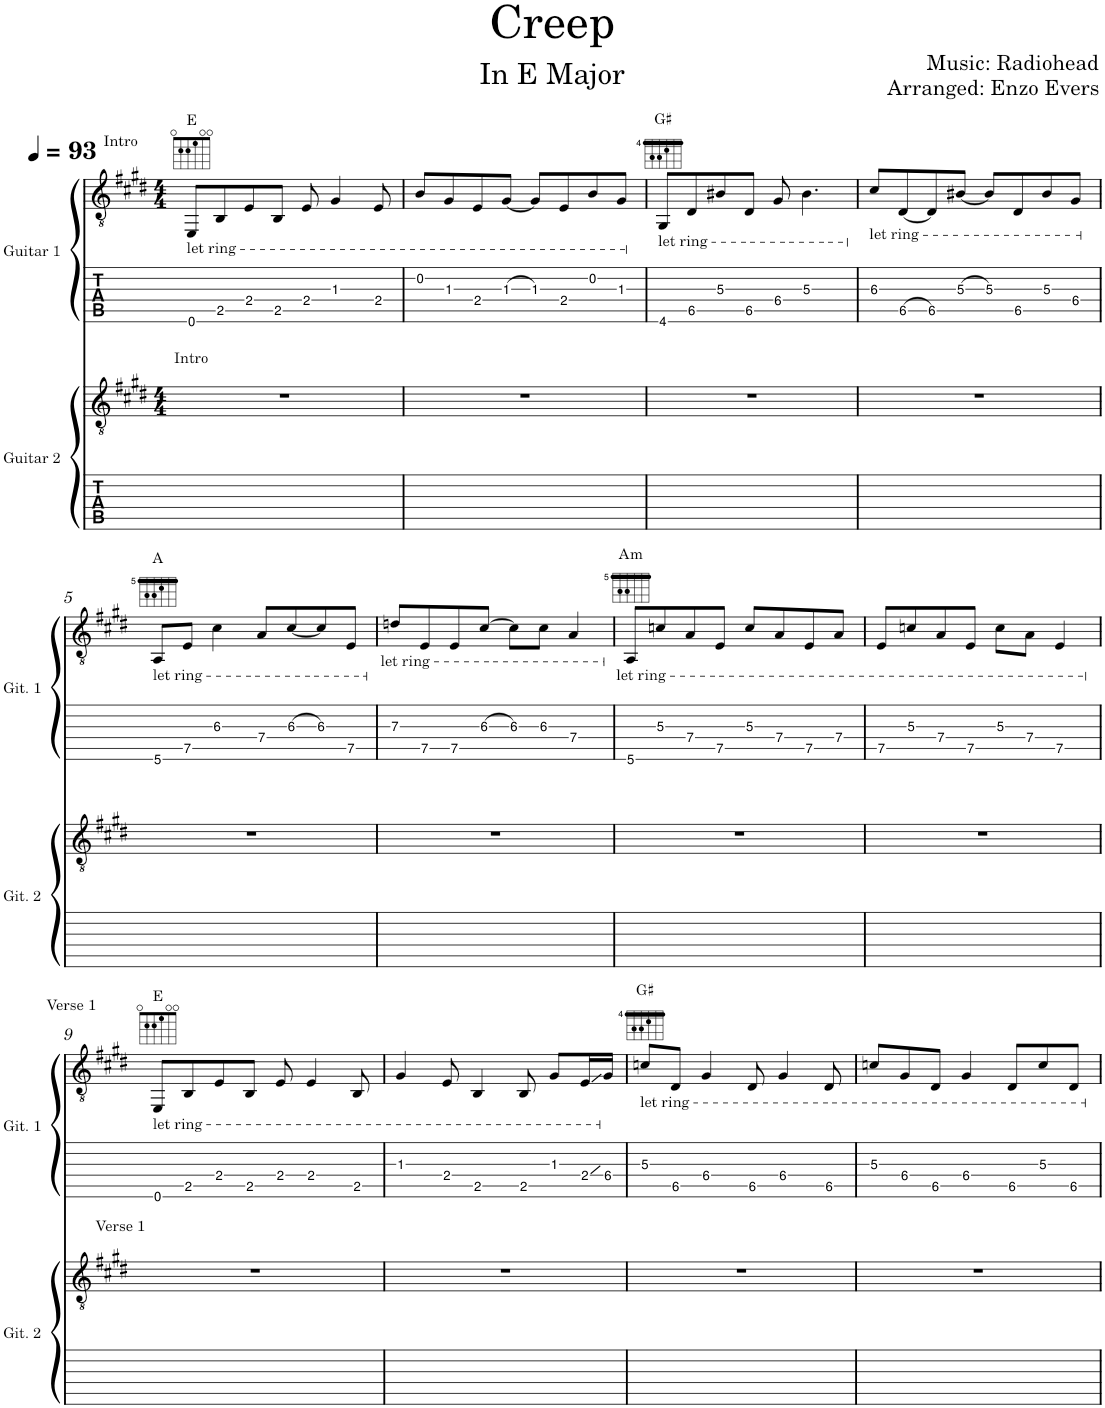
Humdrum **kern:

**kern	**kern	**kern	**kern	**harte
*part2	*part2	*part1	*part1	*part1
*staff4	*staff3	*staff2	*staff1	*
*I"Guitar 2	*	*I"Guitar 1	*	*
*I'Git. 2	*	*I'Git. 1	*	*
*stria6	*stria5	*stria6	*stria5	*
*	*clefGv2	*	*clefGv2	*
*k[f#c#g#d#]	*k[f#c#g#d#]	*k[f#c#g#d#]	*k[f#c#g#d#]	*
*M4/4	*M4/4	*M4/4	*M4/4	*
*MM93	*MM93	*MM93	*MM93	*
=1	=1	=1	=1	=1
!	!	!	!LO:TX:a:t=Intro	!
!	!	!	!LO:TX:b:t=let ring	!
!	!LO:TX:a:t=Intro	!	!	!
1r	1r	8EEL	8EE/L	E:maj
.	.	8BBJ	8BB/	.
.	.	8EL	8E/	.
.	.	8BBJ	8BB/J	.
.	.	8E	8E/	.
.	.	4G#	4G#/	.
.	.	8E	8E/	.
=2	=2	=2	=2	=2
1r	1r	8BL	8B/L	.
.	.	8G#J	8G#/	.
.	.	8EL	8E/	.
.	.	[8G#J	[8G#/J	.
.	.	8G#L]	8G#/L]	.
.	.	8EJ	8E/	.
.	.	8BL	8B/	.
.	.	8G#J	8G#/J	.
=3	=3	=3	=3	=3
!	!	!	!LO:TX:b:t=let ring	!
1r	1r	8GG#L	8GG#/L	G#:maj
.	.	8D#J	8D#/	.
.	.	8B#L	8B#X/	.
.	.	8D#J	8D#/J	.
.	.	8G#	8G#/	.
.	.	4.B#	4.B#\	.
=4	=4	=4	=4	=4
!	!	!	!LO:TX:b:t=let ring	!
1r	1r	8c#L	8c#/L	.
.	.	[8D#J	[8D#/	.
.	.	8D#L]	8D#/]	.
.	.	[8B#XJ	[8B#X/J	.
.	.	8B#XL]	8B#/L]	.
.	.	8D#J	8D#/	.
.	.	8B#XL	8B#/	.
.	.	8G#J	8G#/J	.
!!LO:LB:g=z
=5	=5	=5	=5	=5
!	!	!	!LO:TX:b:t=let ring	!
1r	1r	8AAL	8AA/L	A:maj
.	.	8EJ	8E/J	.
.	.	4c#	4c#\	.
.	.	8AL	8A/L	.
.	.	[8c#J	[8c#/	.
.	.	8c#L]	8c#/]	.
.	.	8EJ	8E/J	.
=6	=6	=6	=6	=6
!	!	!	!LO:TX:b:t=let ring	!
1r	1r	8dL	8dn/L	.
.	.	8EJ	8E/	.
.	.	8EL	8E/	.
.	.	[8c#J	[8c#/J	.
.	.	8c#L]	8c#\L]	.
.	.	8c#J	8c#\J	.
.	.	4A	4A/	.
=7	=7	=7	=7	=7
!	!	!	!LO:TX:b:t=let ring	!LO:H:kt=m
1r	1r	8AAL	8AA/L	A:min
.	.	8cJ	8cn/	.
.	.	8AL	8A/	.
.	.	8EJ	8E/J	.
.	.	8cnL	8c/L	.
.	.	8AJ	8A/	.
.	.	8EL	8E/	.
.	.	8AJ	8A/J	.
=8	=8	=8	=8	=8
1r	1r	8EL	8E/L	.
.	.	8cnJ	8cn/	.
.	.	8AL	8A/	.
.	.	8EJ	8E/J	.
.	.	8cL	8c\L	.
.	.	8AJ	8A\J	.
.	.	4E	4E/	.
!!LO:LB:g=z
=9	=9	=9	=9	=9
!	!	!	!LO:TX:a:t=Verse 1	!
!	!	!	!LO:TX:b:t=let ring	!
!	!LO:TX:a:t=Verse 1	!	!	!
1r	1r	8EEL	8EE/L	E:maj
.	.	8BBJ	8BB/	.
.	.	8EL	8E/	.
.	.	8BBJ	8BB/J	.
.	.	8E	8E/	.
.	.	4E	4E/	.
.	.	8BB	8BB/	.
=10	=10	=10	=10	=10
1r	1r	4G#	4G#/	.
.	.	8E	8E/	.
.	.	4BB	4BB/	.
.	.	8BB	8BB/	.
.	.	8G#L	8G#/L	.
.	.	16EL	16E/L	.
.	.	16G#JJ	16G#/JJ	.
=11	=11	=11	=11	=11
!	!	!	!LO:TX:b:t=let ring	!
1r	1r	8cL	8cn/L	G#:maj
.	.	8D#J	8D#/J	.
.	.	4G#	4G#/	.
.	.	8D#	8D#/	.
.	.	4G#	4G#/	.
.	.	8D#	8D#/	.
=12	=12	=12	=12	=12
1r	1r	8cL	8cn/L	.
.	.	8G#J	8G#/	.
.	.	8D#	8D#/J	.
.	.	4G#	4G#/	.
.	.	8D#	8D#/L	.
.	.	8cL	8c/	.
.	.	8D#J	8D#/J	.
=	=	=	=	=
*-	*-	*-	*-	*-
